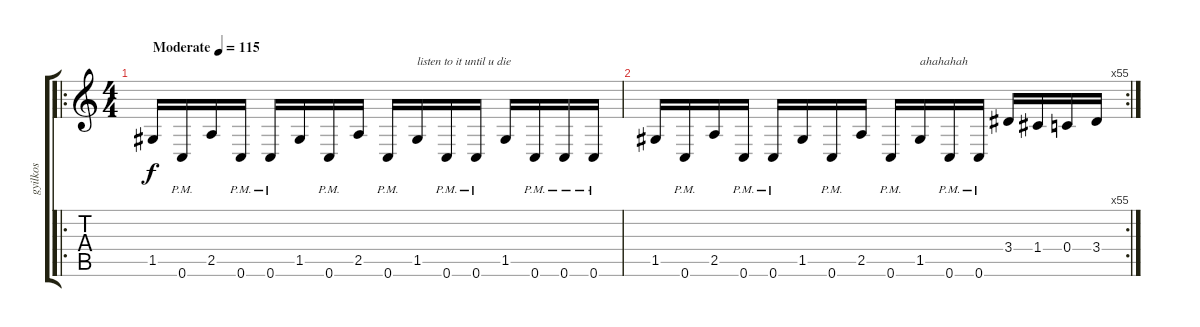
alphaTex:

\track ("gyilkos" "gyilkos") {instrument distortionguitar}
\staff {score tabs}
\tuning (D4 A3 F3 C3 G2 C2) {hide}
\ro
\ts (4 4)
\tempo (115 "Moderate")
\clef g2
\ks c
1.5.16{dy f instrument distortionguitar} 0.6{pm}.16 2.5.16 0.6{pm}.16 0.6{pm}.16 1.5.16 0.6{pm}.16 2.5.16 0.6{pm}.16 1.5.16{txt "listen to it until u die"} 0.6{pm}.16 0.6{pm}.16 1.5.16 0.6{pm}.16 0.6{pm}.16 0.6{pm}.16 |
\rc 55
1.5.16 0.6{pm}.16 2.5.16 0.6{pm}.16 0.6{pm}.16 1.5.16 0.6{pm}.16 2.5.16 0.6{pm}.16 1.5.16{txt "ahahahah"} 0.6{pm}.16 0.6{pm}.16 3.4.16 1.4.16 0.4.16 3.4.16
